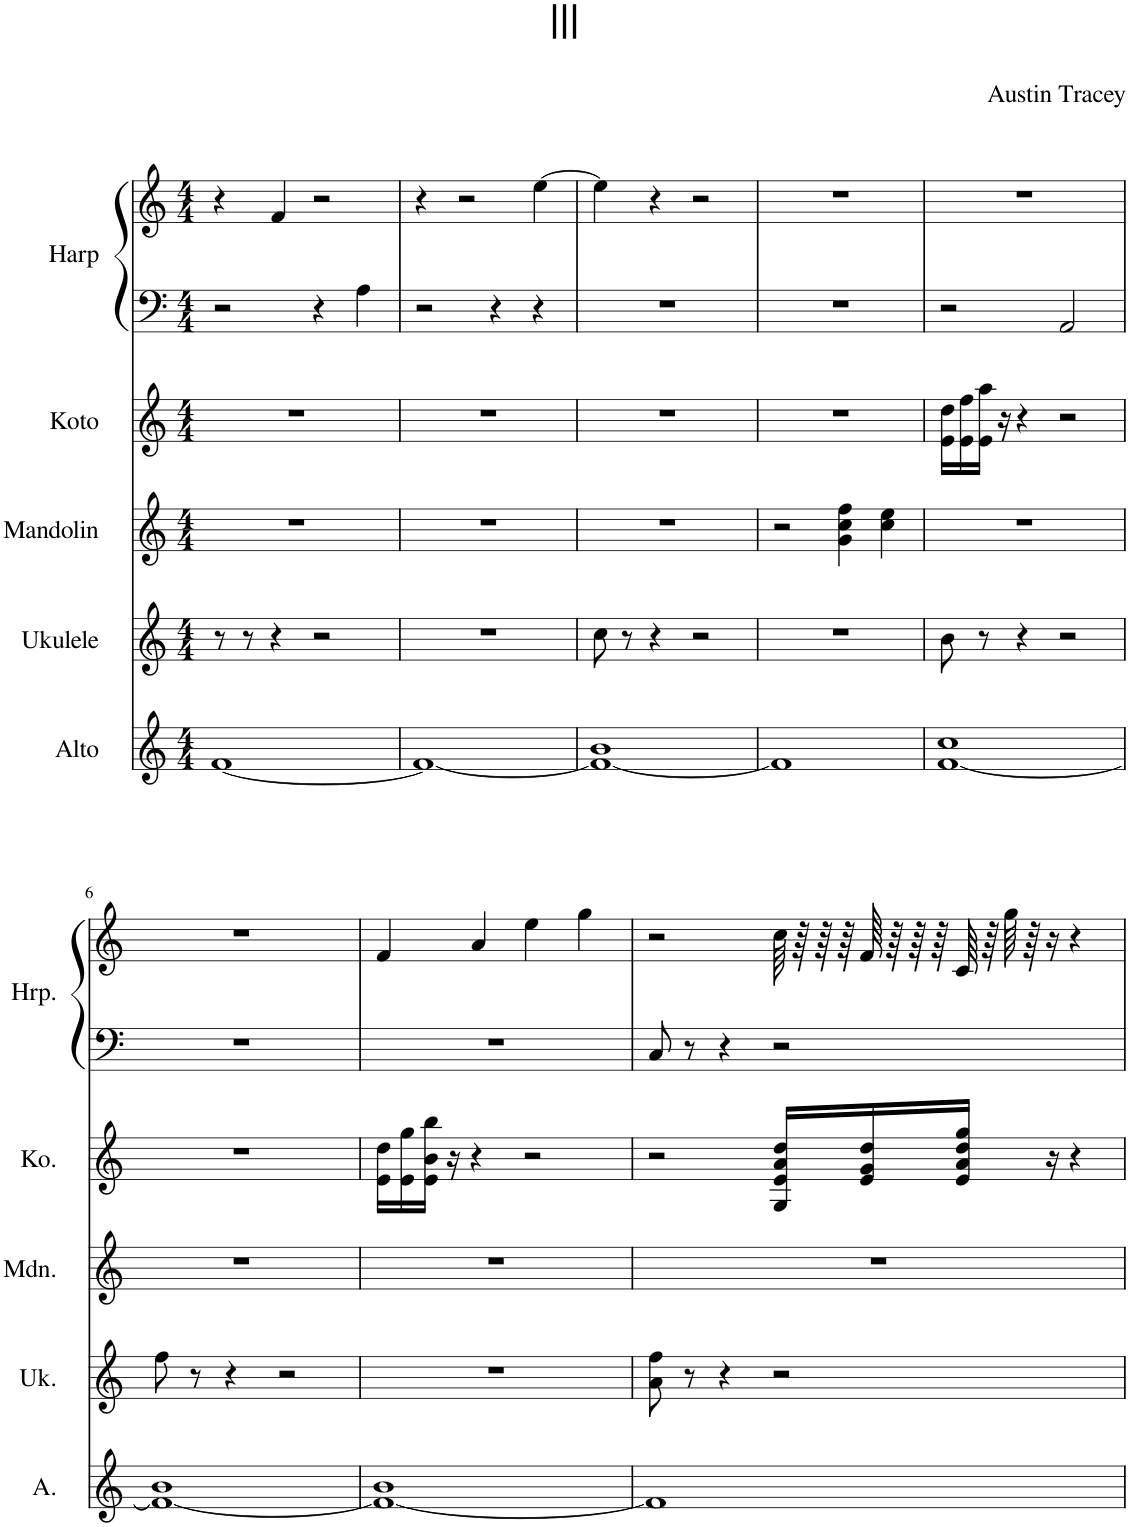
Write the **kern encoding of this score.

**kern	**kern	**kern	**kern	**kern	**kern
*part5	*part4	*part3	*part2	*part1	*part1
*staff6	*staff5	*staff4	*staff3	*staff2	*staff1
*I"Alto	*I"Ukulele	*I"Mandolin	*I"Koto	*I"Harp	*
*I'A.	*I'Uk.	*I'Mdn.	*I'Ko.	*I'Hrp.	*
*clefG2	*clefG2	*clefG2	*clefG2	*clefF4	*clefG2
*k[]	*k[]	*k[]	*k[]	*k[]	*k[]
*M4/4	*M4/4	*M4/4	*M4/4	*M4/4	*M4/4
=1	=1	=1	=1	=1	=1
[1f	8r	1r	1r	2r	4r
.	8r	.	.	.	.
.	4r	.	.	.	4f/
.	2r	.	.	4r	2r
.	.	.	.	4A\	.
=2	=2	=2	=2	=2	=2
1f_	1r	1r	1r	2r	4r
.	.	.	.	.	2r
.	.	.	.	4r	.
.	.	.	.	4r	[4ee\
=3	=3	=3	=3	=3	=3
1f_ 1b	8cc\	1r	1r	1r	4ee\]
.	8r	.	.	.	.
.	4r	.	.	.	4r
.	2r	.	.	.	2r
=4	=4	=4	=4	=4	=4
1f]	1r	2r	1r	1r	1r
.	.	4g\ 4cc\ 4ff\	.	.	.
.	.	4cc\ 4ee\	.	.	.
=5	=5	=5	=5	=5	=5
[1f 1cc	8b\	1r	16e\ 16dd\LL	2r	1r
.	.	.	16e\ 16ff\	.	.
.	8r	.	16e\ 16aa\JJ	.	.
.	.	.	16r	.	.
.	4r	.	4r	.	.
.	2r	.	2r	2AA/	.
!!LO:LB:g=z
=6	=6	=6	=6	=6	=6
1f_ 1b	8ff\	1r	1r	1r	1r
.	8r	.	.	.	.
.	4r	.	.	.	.
.	2r	.	.	.	.
=7	=7	=7	=7	=7	=7
1f_ 1b	1r	1r	16e\ 16dd\LL	1r	4f/
.	.	.	16e\ 16gg\	.	.
.	.	.	16e\ 16b\ 16bb\JJ	.	.
.	.	.	16r	.	.
.	.	.	4r	.	4a/
.	.	.	2r	.	4ee\
.	.	.	.	.	4gg\
=8	=8	=8	=8	=8	=8
1f]	8a\ 8ff\	1r	2r	8C/	2r
.	8r	.	.	8r	.
.	4r	.	.	4r	.
.	2r	.	16G/ 16e/ 16a/ 16dd/LL	2r	64cc\
.	.	.	.	.	64r
.	.	.	.	.	64r
.	.	.	.	.	64r
.	.	.	16e/ 16g/ 16dd/	.	64f/
.	.	.	.	.	64r
.	.	.	.	.	64r
.	.	.	.	.	64r
.	.	.	16e/ 16a/ 16dd/ 16gg/JJ	.	64c/
.	.	.	.	.	64r
.	.	.	.	.	64gg\
.	.	.	.	.	64r
.	.	.	16r	.	16r
.	.	.	4r	.	4r
=	=	=	=	=	=
*-	*-	*-	*-	*-	*-
